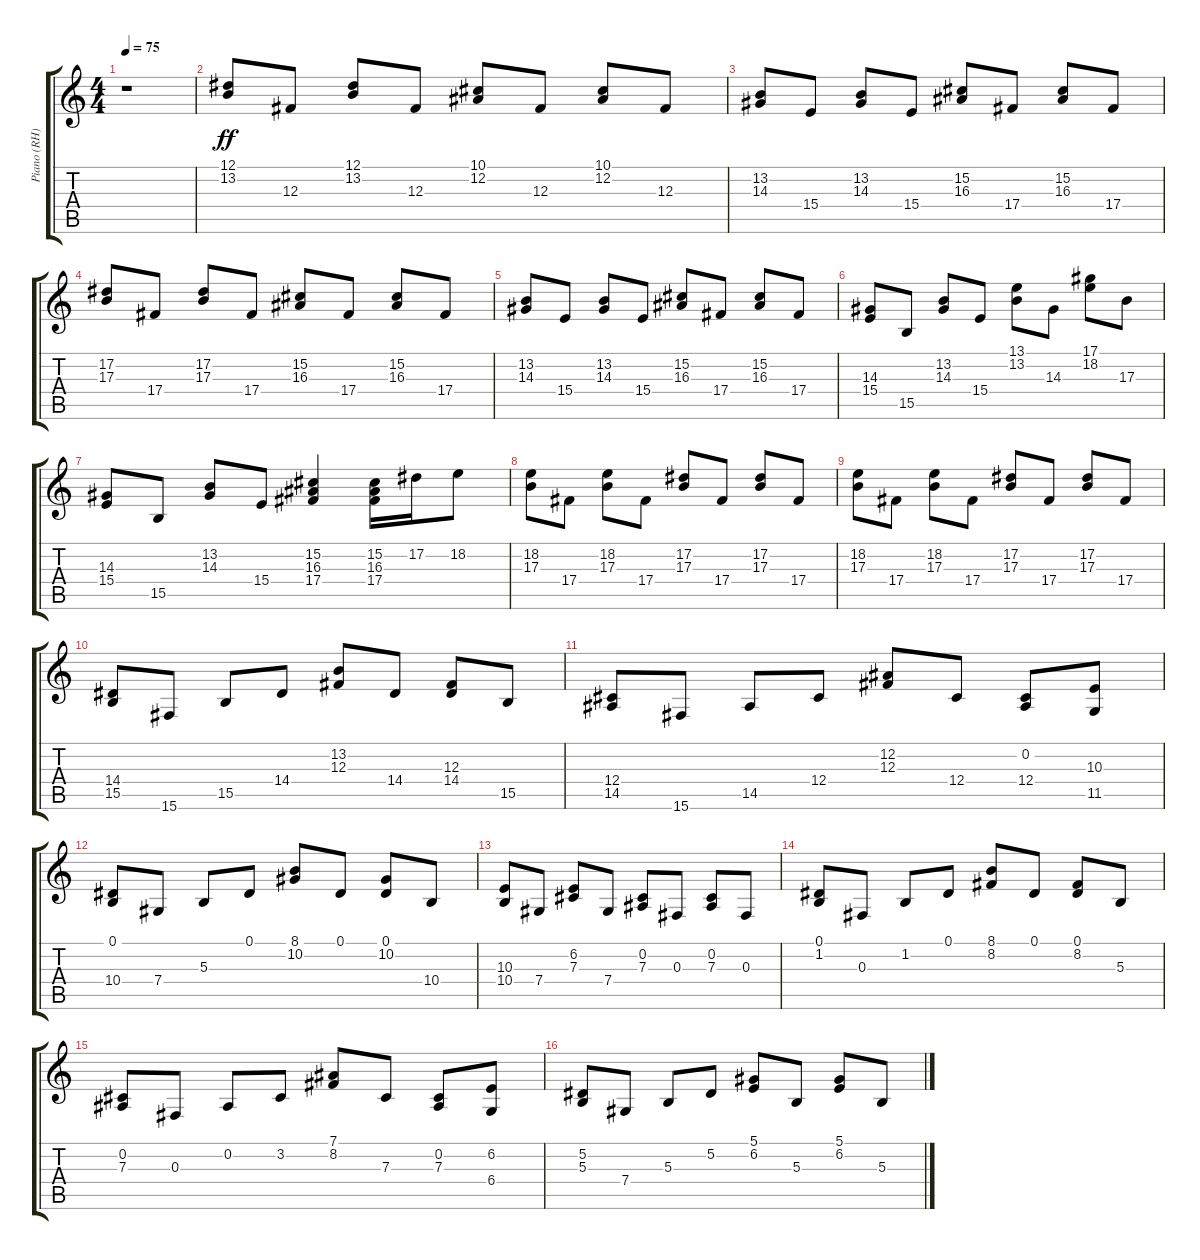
\track ("Piano (RH)" "Piano (RH)") {instrument acousticgrandpiano}
\staff {score tabs}
\tuning (Eb4 Bb3 Gb3 Db3 Ab2 Eb2) {hide}
\ts (4 4)
\tempo 75
\clef g2
\ks c
r.1{dy ff instrument acousticgrandpiano} |
(12.1 13.2).8 12.3.8 (12.1 13.2).8 12.3.8 (10.1 12.2).8 12.3.8 (10.1 12.2).8 12.3.8 |
(13.2 14.3).8 15.4.8 (13.2 14.3).8 15.4.8 (15.2 16.3).8 17.4.8 (15.2 16.3).8 17.4.8 |
(17.2 17.3).8 17.4.8 (17.2 17.3).8 17.4.8 (15.2 16.3).8 17.4.8 (15.2 16.3).8 17.4.8 |
(13.2 14.3).8 15.4.8 (13.2 14.3).8 15.4.8 (15.2 16.3).8 17.4.8 (15.2 16.3).8 17.4.8 |
(14.3 15.4).8 15.5.8 (13.2 14.3).8 15.4.8 (13.1 13.2).8 14.3.8 (17.1 18.2).8 17.3.8 |
(14.3 15.4).8 15.5.8 (13.2 14.3).8 15.4.8 (15.2 16.3 17.4).4 (15.2 16.3 17.4).16 17.2.16 18.2.8 |
(18.2 17.3).8 17.4.8 (18.2 17.3).8 17.4.8 (17.2 17.3).8 17.4.8 (17.2 17.3).8 17.4.8 |
(18.2 17.3).8 17.4.8 (18.2 17.3).8 17.4.8 (17.2 17.3).8 17.4.8 (17.2 17.3).8 17.4.8 |
(14.4 15.5).8 15.6.8 15.5.8 14.4.8 (13.2 12.3).8 14.4.8 (12.3 14.4).8 15.5.8 |
(12.4 14.5).8 15.6.8 14.5.8 12.4.8 (12.2 12.3).8 12.4.8 (0.2 12.4).8 (10.3 11.5).8 |
(0.1 10.4).8 7.4.8 5.3.8 0.1.8 (8.1 10.2).8 0.1.8 (0.1 10.2).8 10.4.8 |
(10.3 10.4).8 7.4.8 (6.2 7.3).8 7.4.8 (0.2 7.3).8 0.3.8 (0.2 7.3).8 0.3.8 |
(0.1 1.2).8 0.3.8 1.2.8 0.1.8 (8.1 8.2).8 0.1.8 (0.1 8.2).8 5.3.8 |
(0.2 7.3).8 0.3.8 0.2.8 3.2.8 (7.1 8.2).8 7.3.8 (0.2 7.3).8 (6.2 6.4).8 |
(5.2 5.3).8 7.4.8 5.3.8 5.2.8 (5.1 6.2).8 5.3.8 (5.1 6.2).8 5.3.8
